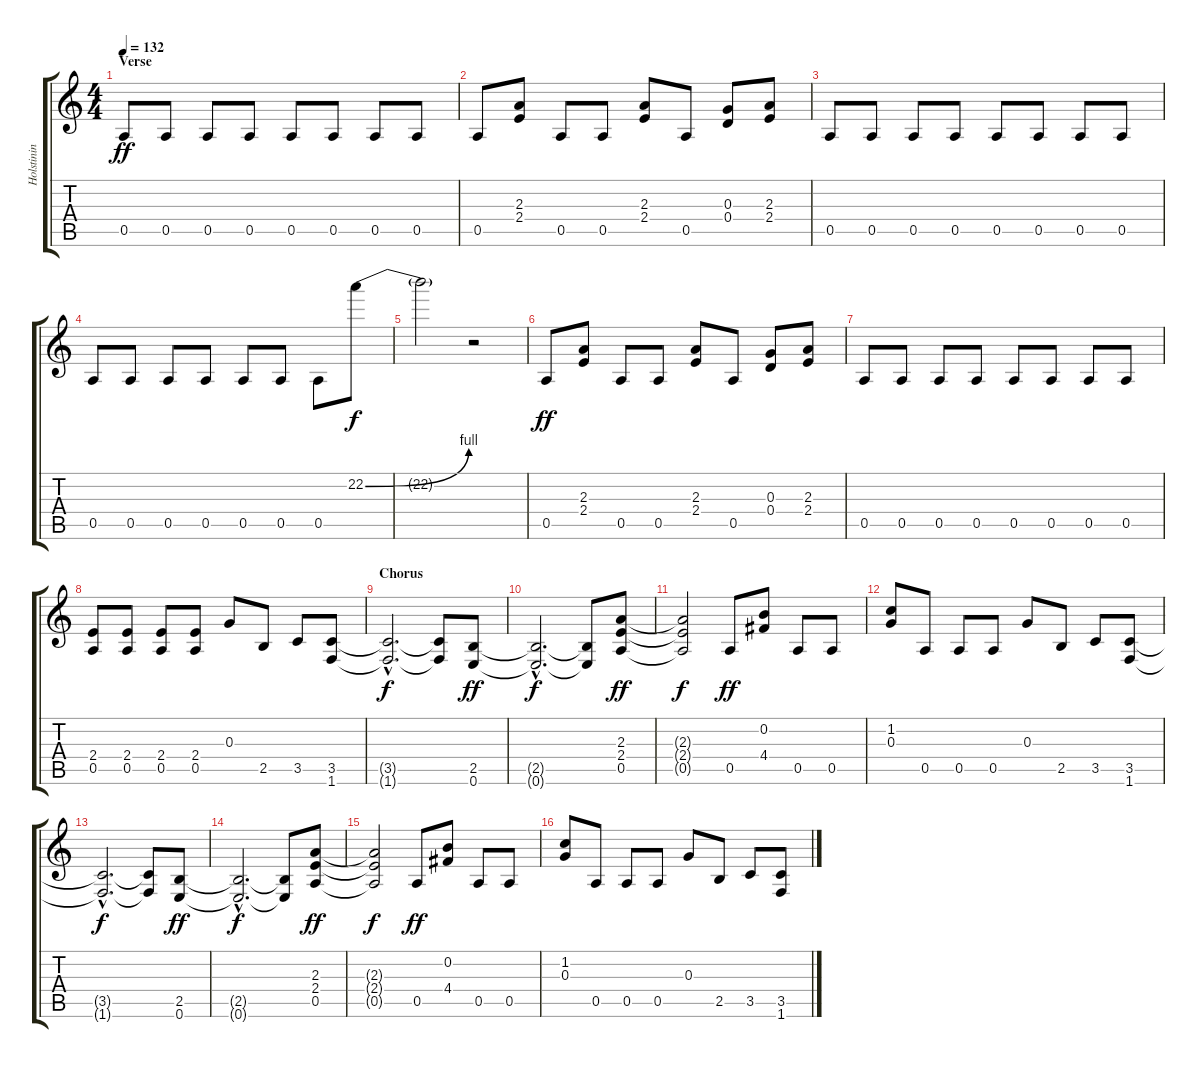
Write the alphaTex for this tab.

\track ("Holstinin" "Holstinin") {instrument distortionguitar}
\staff {score tabs}
\tuning (E4 B3 G3 D3 A2 E2) {hide}
\ts (4 4)
\section ("" "Verse")
\tempo 132
\clef g2
\ks c
0.5.8{dy ff} 0.5.8 0.5.8 0.5.8 0.5.8 0.5.8 0.5.8 0.5.8 |
0.5.8 (2.3 2.4).8 0.5.8 0.5.8 (2.3 2.4).8 0.5.8 (0.3 0.4).8 (2.3 2.4).8 |
0.5.8 0.5.8 0.5.8 0.5.8 0.5.8 0.5.8 0.5.8 0.5.8 |
0.5.8 0.5.8 0.5.8 0.5.8 0.5.8 0.5.8 0.5.8 22.2{be (bend 0 0 60 4)}.8{dy f} |
22.2{t}.2 r.2 |
0.5.8{dy ff} (2.3 2.4).8 0.5.8 0.5.8 (2.3 2.4).8 0.5.8 (0.3 0.4).8 (2.3 2.4).8 |
0.5.8 0.5.8 0.5.8 0.5.8 0.5.8 0.5.8 0.5.8 0.5.8 |
(2.4 0.5).8 (2.4 0.5).8 (2.4 0.5).8 (2.4 0.5).8 0.3.8 2.5.8 3.5.8 (3.5 1.6).8 |
\section ("" "Chorus")
(3.5{hac t} 1.6{hac t}).2{d dy f} (3.5{t} 1.6{t}).8 (2.5 0.6).8{dy ff} |
(2.5{hac t} 0.6{hac t}).2{d dy f} (2.5{t} 0.6{t}).8 (2.3 2.4 0.5).8{dy ff} |
(2.3{t} 2.4{t} 0.5{t}).2{dy f} 0.5.8{dy ff} (0.2 4.4).8 0.5.8 0.5.8 |
(1.2 0.3).8 0.5.8 0.5.8 0.5.8 0.3.8 2.5.8 3.5.8 (3.5 1.6).8 |
(3.5{hac t} 1.6{hac t}).2{d dy f} (3.5{t} 1.6{t}).8 (2.5 0.6).8{dy ff} |
(2.5{hac t} 0.6{hac t}).2{d dy f} (2.5{t} 0.6{t}).8 (2.3 2.4 0.5).8{dy ff} |
(2.3{t} 2.4{t} 0.5{t}).2{dy f} 0.5.8{dy ff} (0.2 4.4).8 0.5.8 0.5.8 |
(1.2 0.3).8 0.5.8 0.5.8 0.5.8 0.3.8 2.5.8 3.5.8 (3.5 1.6).8
